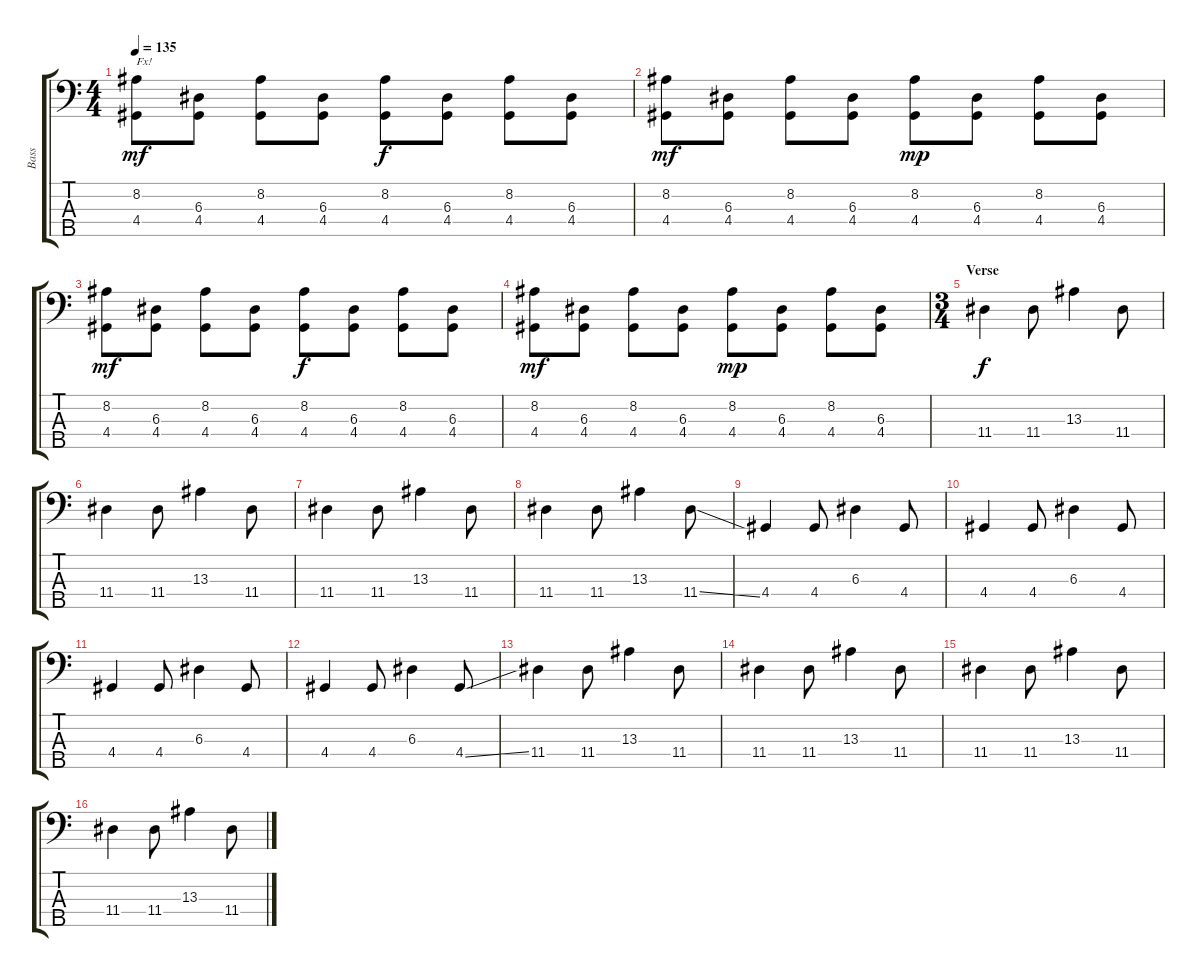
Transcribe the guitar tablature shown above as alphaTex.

\track ("Bass" "Bass") {instrument electricbassfinger}
\staff {score tabs}
\tuning (G2 D2 A1 E1 B0) {hide}
\ts (4 4)
\tempo 135
\clef f4
\ks c
(8.2 4.4).8{txt "Fx!" dy mf volume 11 instrument guitarharmonics} (6.3 4.4).8 (8.2 4.4).8 (6.3 4.4).8 (8.2 4.4).8{dy f} (6.3 4.4).8 (8.2 4.4).8 (6.3 4.4).8 |
(8.2 4.4).8{dy mf instrument guitarharmonics} (6.3 4.4).8 (8.2 4.4).8 (6.3 4.4).8 (8.2 4.4).8{dy mp} (6.3 4.4).8 (8.2 4.4).8 (6.3 4.4).8 |
(8.2 4.4).8{dy mf instrument guitarharmonics} (6.3 4.4).8 (8.2 4.4).8 (6.3 4.4).8 (8.2 4.4).8{dy f} (6.3 4.4).8 (8.2 4.4).8 (6.3 4.4).8 |
(8.2 4.4).8{dy mf instrument guitarharmonics} (6.3 4.4).8 (8.2 4.4).8 (6.3 4.4).8 (8.2 4.4).8{dy mp} (6.3 4.4).8 (8.2 4.4).8 (6.3 4.4).8 |
\ts (3 4)
\section ("" "Verse")
11.4.4{dy f volume 14 instrument electricbassfinger} 11.4.8 13.3.4 11.4.8 |
11.4.4 11.4.8 13.3.4 11.4.8 |
11.4.4 11.4.8 13.3.4 11.4.8 |
11.4.4 11.4.8 13.3.4 11.4{ss}.8 |
4.4.4 4.4.8 6.3.4 4.4.8 |
4.4.4 4.4.8 6.3.4 4.4.8 |
4.4.4 4.4.8 6.3.4 4.4.8 |
4.4.4 4.4.8 6.3.4 4.4{ss}.8 |
11.4.4 11.4.8 13.3.4 11.4.8 |
11.4.4 11.4.8 13.3.4 11.4.8 |
11.4.4 11.4.8 13.3.4 11.4.8 |
11.4.4 11.4.8 13.3.4 11.4{ss}.8
